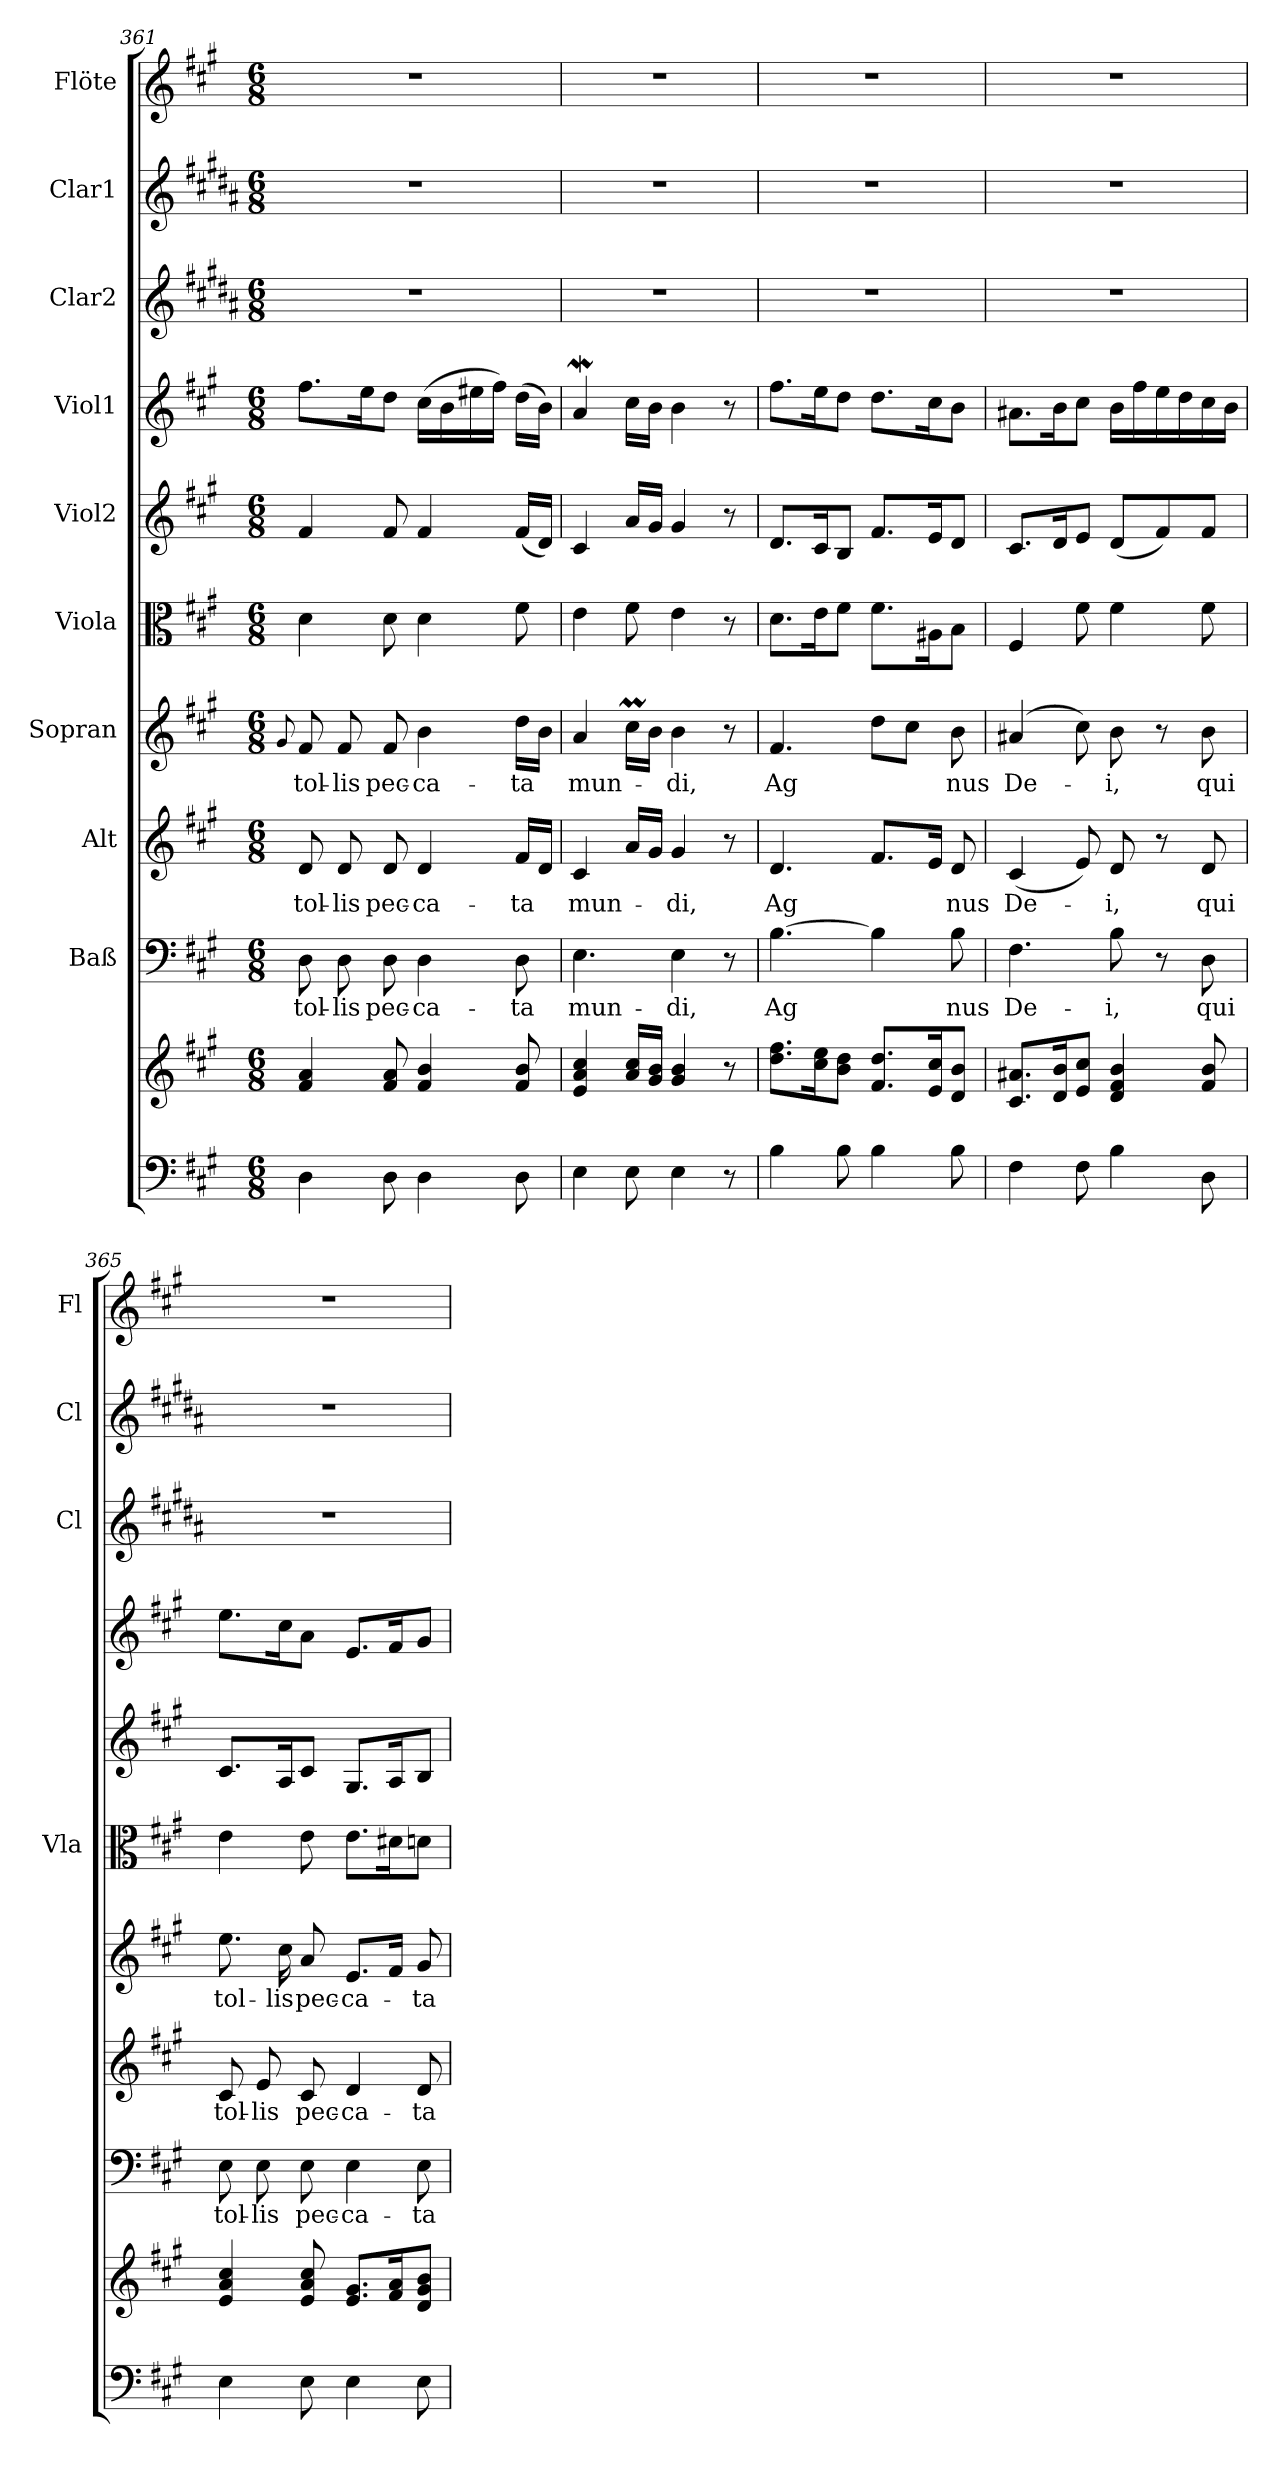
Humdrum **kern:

**kern	**kern	**kern	**text	**kern	**text	**kern	**text	**kern	**kern	**kern	**kern	**kern	**kern
*part10	*part10	*part9	*part9	*part8	*part8	*part7	*part7	*part6	*part5	*part4	*part3	*part2	*part1
*staff11	*staff10	*staff9	*staff9	*staff8	*staff8	*staff7	*staff7	*staff6	*staff5	*staff4	*staff3	*staff2	*staff1
*	*	*I"Baß	*	*I"Alt	*	*I"Sopran	*	*I"Viola	*I"Viol2	*I"Viol1	*I"Clar2	*I"Clar1	*I"Flöte
*	*	*	*	*	*	*	*	*I'Vla	*	*	*I'Cl	*I'Cl	*I'Fl
*clefF4	*clefG2	*clefF4	*	*clefG2	*	*clefG2	*	*clefC3	*clefG2	*clefG2	*clefG2	*clefG2	*clefG2
*	*	*	*	*	*	*	*	*	*	*	*ITrd1c2	*ITrd1c2	*
*k[f#c#g#]	*k[f#c#g#]	*k[f#c#g#]	*	*k[f#c#g#]	*	*k[f#c#g#]	*	*k[f#c#g#]	*k[f#c#g#]	*k[f#c#g#]	*k[f#c#g#]	*k[f#c#g#]	*k[f#c#g#]
*A:	*A:	*A:	*	*A:	*	*A:	*	*A:	*A:	*A:	*A:	*A:	*A:
*M6/8	*M6/8	*M6/8	*	*M6/8	*	*M6/8	*	*M6/8	*M6/8	*M6/8	*M6/8	*M6/8	*M6/8
=361	=361	=361	=361	=361	=361	=361	=361	=361	=361	=361	=361	=361	=361
.	.	.	.	.	.	8qqg#/	.	.	.	.	.	.	.
!	!	!	!LO:LY:b	!	!LO:LY:b	!	!LO:LY:b	!	!	!	!	!	!
4D\	4f#/ 4a/	8D\	tol-	8d/	tol-	8f#/	tol-	4d\	4f#/	8.ff#\L	2.r	2.r	2.r
!	!	!	!LO:LY:b	!	!LO:LY:b	!	!LO:LY:b	!	!	!	!	!	!
.	.	8D\	-lis	8d/	-lis	8f#/	-lis	.	.	.	.	.	.
.	.	.	.	.	.	.	.	.	.	16ee\k	.	.	.
!	!	!	!LO:LY:b	!	!LO:LY:b	!	!LO:LY:b	!	!	!	!	!	!
8D\	8f#/ 8a/	8D\	pec-	8d/	pec-	8f#/	pec-	8d\	8f#/	8dd\J	.	.	.
!	!	!	!LO:LY:b	!	!LO:LY:b	!	!LO:LY:b	!	!	!	!	!	!
4D\	4f#/ 4b/	4D\	-ca-	4d/	-ca-	4b\	-ca-	4d\	4f#/	(>16cc#\LL	.	.	.
.	.	.	.	.	.	.	.	.	.	16b\	.	.	.
.	.	.	.	.	.	.	.	.	.	16ee#X\	.	.	.
.	.	.	.	.	.	.	.	.	.	16ff#\JJ)	.	.	.
!	!	!	!LO:LY:b	!	!LO:LY:b	!	!LO:LY:b	!	!	!	!	!	!
8D\	8f#/ 8b/	8D\	-ta	16f#/LL	-ta	16dd\LL	-ta	8f#\	(<16f#/LL	(>16dd\LL	.	.	.
.	.	.	.	16d/JJ	.	16b\JJ	.	.	16d/JJ)	16b\JJ)	.	.	.
=362	=362	=362	=362	=362	=362	=362	=362	=362	=362	=362	=362	=362	=362
!	!	!	!LO:LY:b	!	!LO:LY:b	!	!LO:LY:b	!	!	!	!	!	!
4E\	4e/ 4a/ 4cc#/	4.E\	mun-	4c#/	mun-	4a/	mun-	4e\	4c#/	4aw/	2.r	2.r	2.r
8E\	16a/ 16cc#/LL	.	.	16a/LL	.	16cc#m\LL	.	8f#\	16a/LL	16cc#\LL	.	.	.
.	16g#/ 16b/JJ	.	.	16g#/JJ	.	16b\JJ	.	.	16g#/JJ	16b\JJ	.	.	.
!	!	!	!LO:LY:b	!	!LO:LY:b	!	!LO:LY:b	!	!	!	!	!	!
4E\	4g#/ 4b/	4E\	-di,	4g#/	-di,	4b\	-di,	4e\	4g#/	4b\	.	.	.
8r	8r	8r	.	8r	.	8r	.	8r	8r	8r	.	.	.
!!LO:PB:g=z
=363	=363	=363	=363	=363	=363	=363	=363	=363	=363	=363	=363	=363	=363
!	!	!	!LO:LY:b	!	!LO:LY:b	!	!LO:LY:b	!	!	!	!	!	!
4B\	8.dd\ 8.ff#\L	[4.B\	Ag	4.d/	Ag	4.f#/	Ag	8.d\L	8.d/L	8.ff#\L	2.r	2.r	2.r
.	16cc#\ 16ee\k	.	.	.	.	.	.	16e\k	16c#/k	16ee\k	.	.	.
8B\	8b\ 8dd\J	.	.	.	.	.	.	8f#\J	8B/J	8dd\J	.	.	.
4B\	8.f#/ 8.dd/L	4B\]	.	8.f#/L	.	8dd\L	.	8.f#\L	8.f#/L	8.dd\L	.	.	.
.	.	.	.	.	.	8cc#\J	.	.	.	.	.	.	.
.	16e/ 16cc#/k	.	.	16e/Jk	.	.	.	16A#X\k	16e/k	16cc#\k	.	.	.
!	!	!	!LO:LY:b	!	!LO:LY:b	!	!LO:LY:b	!	!	!	!	!	!
8B\	8d/ 8b/J	8B\	nus	8d/	nus	8b\	nus	8B\J	8d/J	8b\J	.	.	.
=364	=364	=364	=364	=364	=364	=364	=364	=364	=364	=364	=364	=364	=364
!	!	!	!LO:LY:b	!	!LO:LY:b	!	!LO:LY:b	!	!	!	!	!	!
4F#\	8.c#/ 8.a#X/L	4.F#\	De-	(4c#/	De-	(4a#X/	De-	4F#/	8.c#/L	8.a#X\L	2.r	2.r	2.r
.	16d/ 16b/k	.	.	.	.	.	.	.	16d/k	16b\k	.	.	.
8F#\	8e/ 8cc#/J	.	.	8e/)	.	8cc#\)	.	8f#\	8e/J	8cc#\J	.	.	.
!	!	!	!LO:LY:b	!	!LO:LY:b	!	!LO:LY:b	!	!	!	!	!	!
4B\	4d/ 4f#/ 4b/	8B\	-i,	8d/	-i,	8b\	-i,	4f#\	(<8d/L	16b\LL	.	.	.
.	.	.	.	.	.	.	.	.	.	16ff#\	.	.	.
.	.	8r	.	8r	.	8r	.	.	8f#/)	16ee\	.	.	.
.	.	.	.	.	.	.	.	.	.	16dd\	.	.	.
!	!	!	!LO:LY:b	!	!LO:LY:b	!	!LO:LY:b	!	!	!	!	!	!
8D\	8f#/ 8b/	8D\	qui	8d/	qui	8b\	qui	8f#\	8f#/J	16cc#\	.	.	.
.	.	.	.	.	.	.	.	.	.	16b\JJ	.	.	.
=365	=365	=365	=365	=365	=365	=365	=365	=365	=365	=365	=365	=365	=365
!	!	!	!LO:LY:b	!	!LO:LY:b	!	!LO:LY:b	!	!	!	!	!	!
4E\	4e/ 4a/ 4cc#/	8E\	tol-	8c#/	tol-	8.ee\	tol-	4e\	8.c#/L	8.ee\L	2.r	2.r	2.r
!	!	!	!LO:LY:b	!	!LO:LY:b	!	!	!	!	!	!	!	!
.	.	8E\	-lis	8e/	-lis	.	.	.	.	.	.	.	.
!	!	!	!	!	!	!	!LO:LY:b	!	!	!	!	!	!
.	.	.	.	.	.	16cc#\	-lis	.	16A/k	16cc#\k	.	.	.
!	!	!	!LO:LY:b	!	!LO:LY:b	!	!LO:LY:b	!	!	!	!	!	!
8E\	8e/ 8a/ 8cc#/	8E\	pec-	8c#/	pec-	8a/	pec-	8e\	8c#/J	8a\J	.	.	.
!	!	!	!LO:LY:b	!	!LO:LY:b	!	!LO:LY:b	!	!	!	!	!	!
4E\	8.e/ 8.g#/L	4E\	-ca-	4d/	-ca-	8.e/L	-ca-	8.e\L	8.G#/L	8.e/L	.	.	.
.	16f#/ 16a/k	.	.	.	.	16f#/Jk	.	16d#X\k	16A/k	16f#/k	.	.	.
!	!	!	!LO:LY:b	!	!LO:LY:b	!	!LO:LY:b	!	!	!	!	!	!
8E\	8d/ 8g#/ 8b/J	8E\	-ta	8d/	-ta	8g#/	-ta	8dn\J	8B/J	8g#/J	.	.	.
=	=	=	=	=	=	=	=	=	=	=	=	=	=
*-	*-	*-	*-	*-	*-	*-	*-	*-	*-	*-	*-	*-	*-
